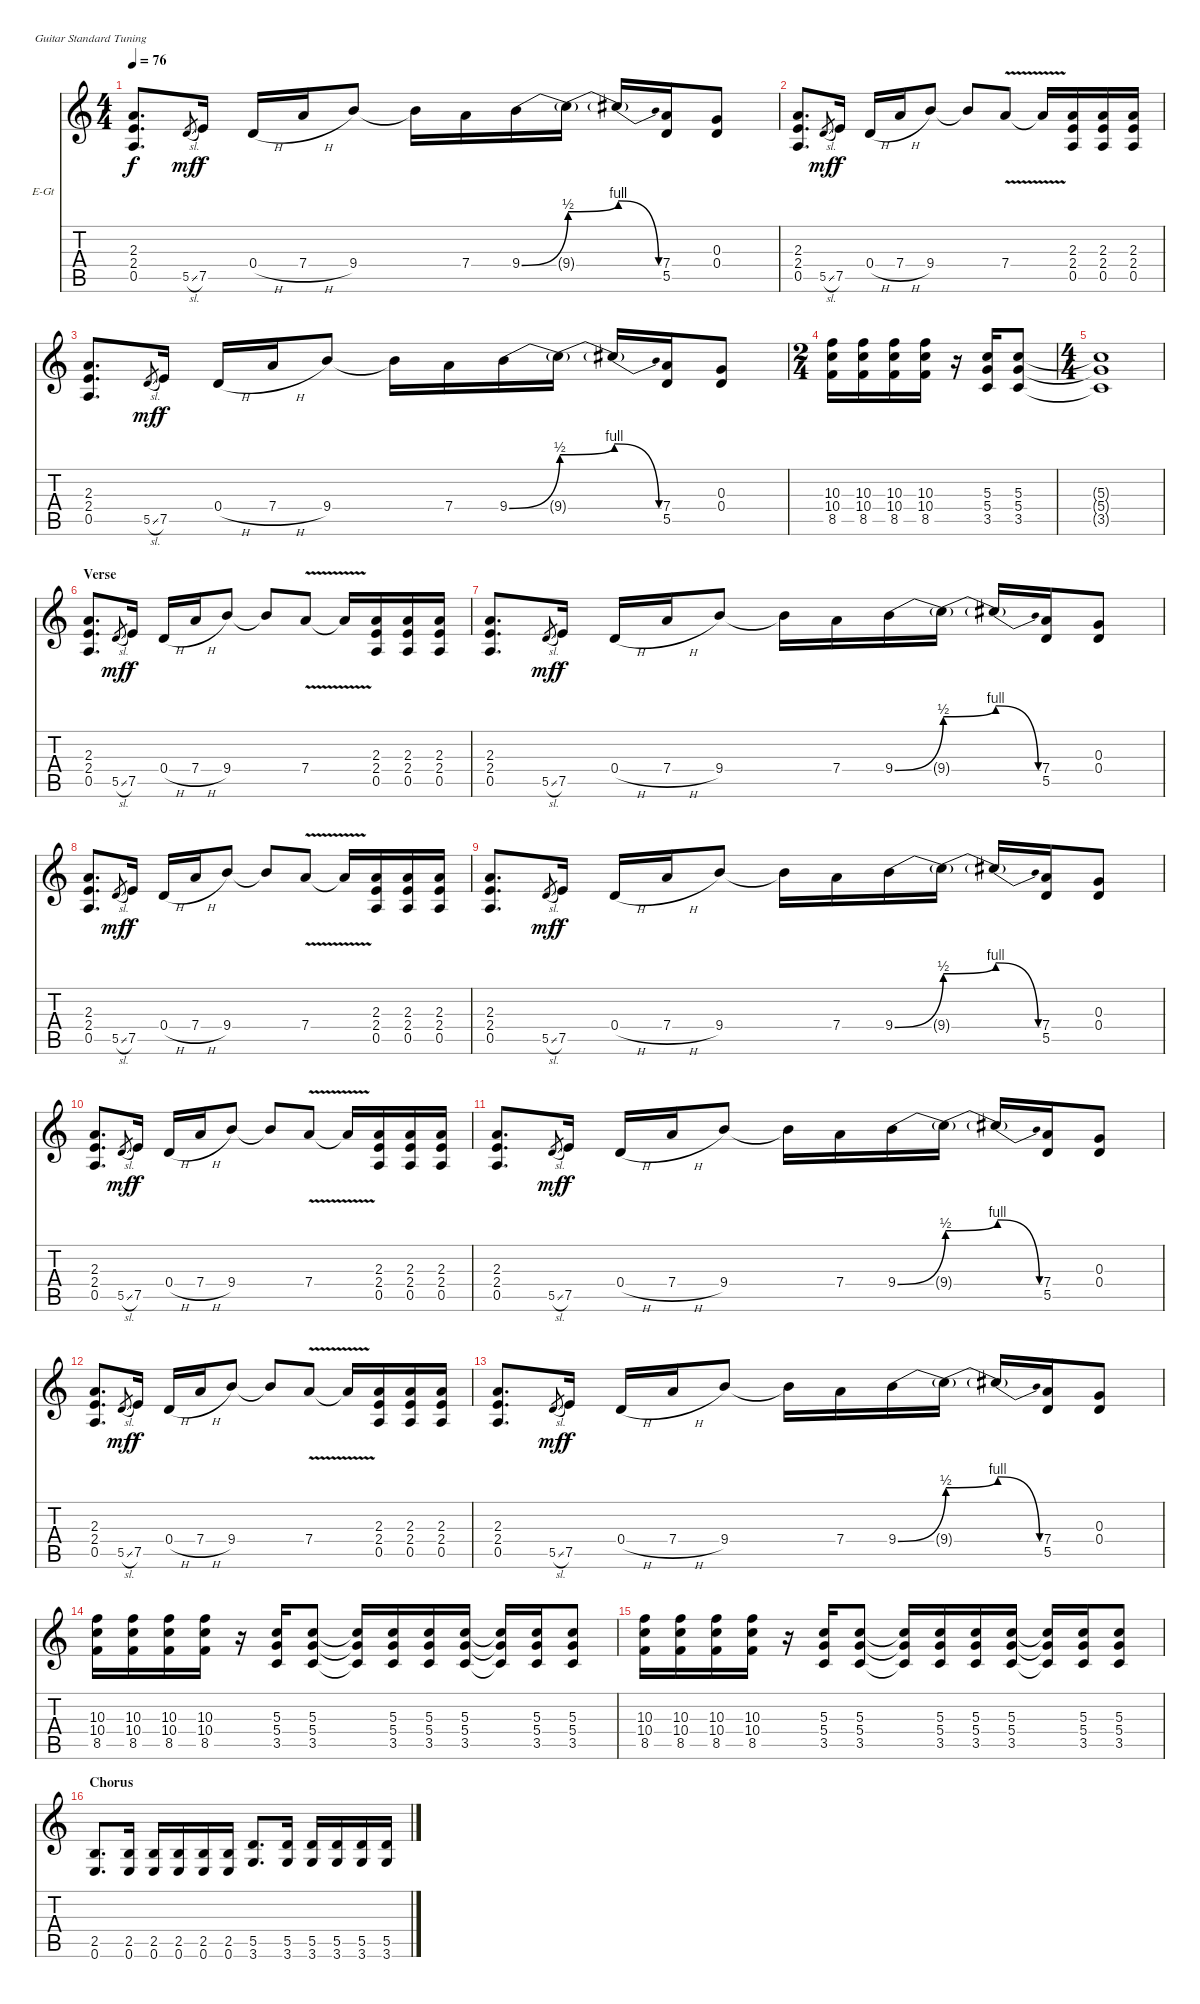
\defaultSystemsLayout 4
\bracketExtendMode nobrackets
\firstSystemTrackNameOrientation horizontal
\otherSystemsTrackNameOrientation horizontal
\track ("Stone Gossard (Drive)" "E-Gt") {instrument overdrivenguitar}
\staff {score tabs}
\tuning (E4 B3 G3 D3 A2 E2)
\ts (4 4)
\tempo 76
\clef g2
\ks c
(2.3 2.4 0.5).8{d dy f} 5.5{sl}.8{gr dy mf} 7.5.16{dy f} 0.4{h}.16 7.4{h}.16 9.4.8 9.4{t}.16 7.4.16 9.4{be (bend 0 0 60 2)}.16 9.4{be (bend 0 2 60 4) t}.16 9.4{be (release 0 4 60 0) t}.16 (7.4 5.5).16 (0.3 0.4).8 |
(2.3 2.4 0.5).8{d} 5.5{sl}.8{gr dy mf} 7.5.16{dy f} 0.4{h}.16 7.4{h}.16 9.4.8 9.4{t}.8 7.4{v}.8 7.4{v t}.16 (2.3 2.4 0.5).16 (2.3 2.4 0.5).16 (2.3 2.4 0.5).16 |
(2.3 2.4 0.5).8{d} 5.5{sl}.8{gr dy mf} 7.5.16{dy f} 0.4{h}.16 7.4{h}.16 9.4.8 9.4{t}.16 7.4.16 9.4{be (bend 0 0 60 2)}.16 9.4{be (bend 0 2 60 4) t}.16 9.4{be (release 0 4 60 0) t}.16 (7.4 5.5).16 (0.3 0.4).8 |
\ts (2 4)
(10.3 10.4 8.5).16 (10.3 10.4 8.5).16 (10.3 10.4 8.5).16 (10.3 10.4 8.5).16 r.16 (5.3 5.4 3.5).16 (5.3 5.4 3.5).8 |
\ts (4 4)
(5.3{t} 5.4{t} 3.5{t}).1 |
\section ("" "Verse")
(2.3 2.4 0.5).8{d} 5.5{sl}.8{gr dy mf} 7.5.16{dy f} 0.4{h}.16 7.4{h}.16 9.4.8 9.4{t}.8 7.4{v}.8 7.4{v t}.16 (2.3 2.4 0.5).16 (2.3 2.4 0.5).16 (2.3 2.4 0.5).16 |
(2.3 2.4 0.5).8{d} 5.5{sl}.8{gr dy mf} 7.5.16{dy f} 0.4{h}.16 7.4{h}.16 9.4.8 9.4{t}.16 7.4.16 9.4{be (bend 0 0 60 2)}.16 9.4{be (bend 0 2 60 4) t}.16 9.4{be (release 0 4 60 0) t}.16 (7.4 5.5).16 (0.3 0.4).8 |
(2.3 2.4 0.5).8{d} 5.5{sl}.8{gr dy mf} 7.5.16{dy f} 0.4{h}.16 7.4{h}.16 9.4.8 9.4{t}.8 7.4{v}.8 7.4{v t}.16 (2.3 2.4 0.5).16 (2.3 2.4 0.5).16 (2.3 2.4 0.5).16 |
(2.3 2.4 0.5).8{d} 5.5{sl}.8{gr dy mf} 7.5.16{dy f} 0.4{h}.16 7.4{h}.16 9.4.8 9.4{t}.16 7.4.16 9.4{be (bend 0 0 60 2)}.16 9.4{be (bend 0 2 60 4) t}.16 9.4{be (release 0 4 60 0) t}.16 (7.4 5.5).16 (0.3 0.4).8 |
(2.3 2.4 0.5).8{d} 5.5{sl}.8{gr dy mf} 7.5.16{dy f} 0.4{h}.16 7.4{h}.16 9.4.8 9.4{t}.8 7.4{v}.8 7.4{v t}.16 (2.3 2.4 0.5).16 (2.3 2.4 0.5).16 (2.3 2.4 0.5).16 |
(2.3 2.4 0.5).8{d} 5.5{sl}.8{gr dy mf} 7.5.16{dy f} 0.4{h}.16 7.4{h}.16 9.4.8 9.4{t}.16 7.4.16 9.4{be (bend 0 0 60 2)}.16 9.4{be (bend 0 2 60 4) t}.16 9.4{be (release 0 4 60 0) t}.16 (7.4 5.5).16 (0.3 0.4).8 |
(2.3 2.4 0.5).8{d} 5.5{sl}.8{gr dy mf} 7.5.16{dy f} 0.4{h}.16 7.4{h}.16 9.4.8 9.4{t}.8 7.4{v}.8 7.4{v t}.16 (2.3 2.4 0.5).16 (2.3 2.4 0.5).16 (2.3 2.4 0.5).16 |
(2.3 2.4 0.5).8{d} 5.5{sl}.8{gr dy mf} 7.5.16{dy f} 0.4{h}.16 7.4{h}.16 9.4.8 9.4{t}.16 7.4.16 9.4{be (bend 0 0 60 2)}.16 9.4{be (bend 0 2 60 4) t}.16 9.4{be (release 0 4 60 0) t}.16 (7.4 5.5).16 (0.3 0.4).8 |
(10.3 10.4 8.5).16 (10.3 10.4 8.5).16 (10.3 10.4 8.5).16 (10.3 10.4 8.5).16 r.16 (5.3 5.4 3.5).16 (5.3 5.4 3.5).8 (5.3{t} 5.4{t} 3.5{t}).16 (5.3 5.4 3.5).16 (5.3 5.4 3.5).16 (5.3 5.4 3.5).16 (5.3{t} 5.4{t} 3.5{t}).16 (5.3 5.4 3.5).16 (5.3 5.4 3.5).8 |
(10.3 10.4 8.5).16 (10.3 10.4 8.5).16 (10.3 10.4 8.5).16 (10.3 10.4 8.5).16 r.16 (5.3 5.4 3.5).16 (5.3 5.4 3.5).8 (5.3{t} 5.4{t} 3.5{t}).16 (5.3 5.4 3.5).16 (5.3 5.4 3.5).16 (5.3 5.4 3.5).16 (5.3{t} 5.4{t} 3.5{t}).16 (5.3 5.4 3.5).16 (5.3 5.4 3.5).8 |
\section ("" "Chorus")
(2.5 0.6).8{d} (2.5 0.6).16 (2.5 0.6).16 (2.5 0.6).16 (2.5 0.6).16 (2.5 0.6).16 (5.5 3.6).8{d} (5.5 3.6).16 (5.5 3.6).16 (5.5 3.6).16 (5.5 3.6).16 (5.5 3.6).16
